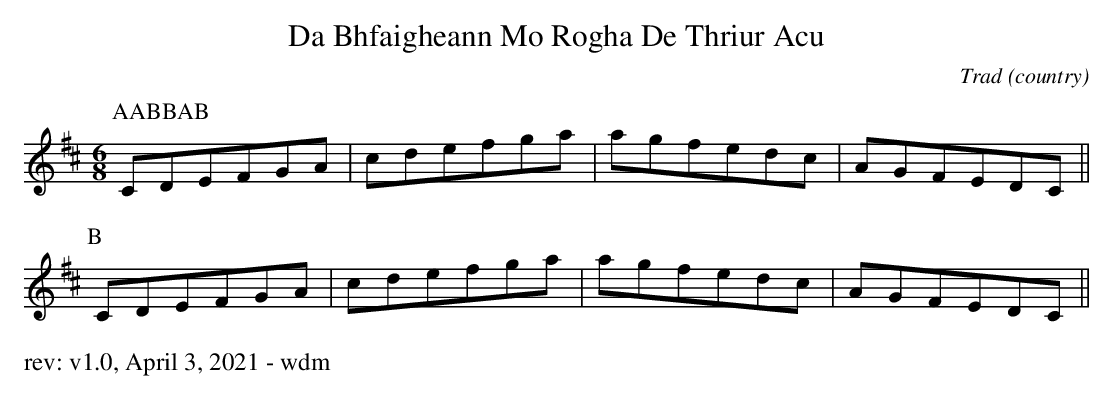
X:1
T: Da Bhfaigheann Mo Rogha De Thriur Acu
O: Trad (country)
M: 6/8
K: Dmaj
P: AABBAB
P:A
CDEFGA|cdefga|agfedc|AGFEDC||
P:B
CDEFGA|cdefga|agfedc|AGFEDC||
